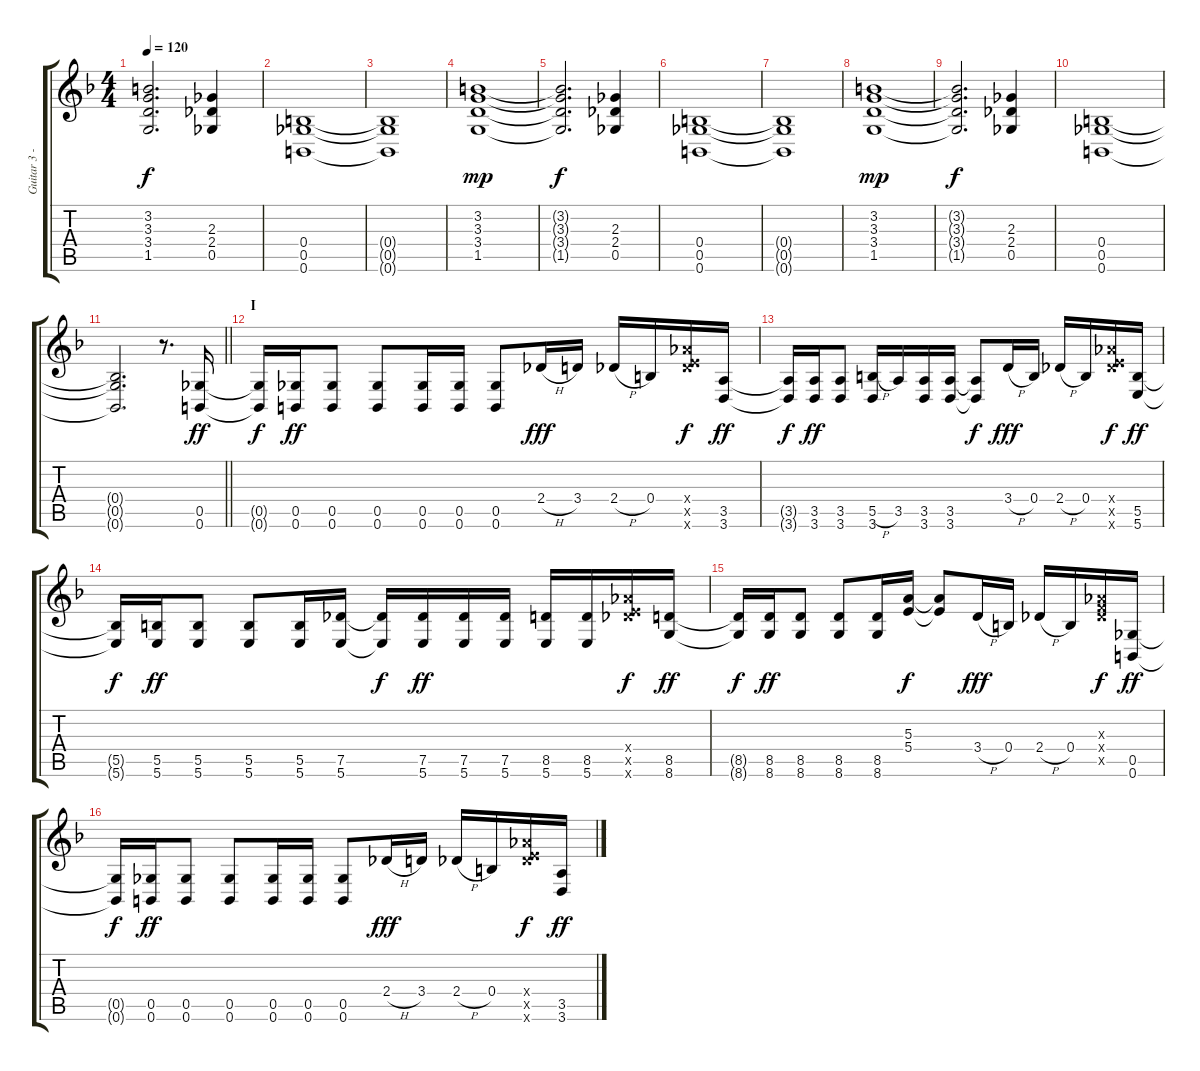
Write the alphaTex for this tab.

\track ("Guitar 3 - Aoi" "Guitar 3 -") {instrument distortionguitar}
\staff {score tabs}
\tuning (Db4 Ab3 E3 B2 Gb2 B1) {hide}
\ts (4 4)
\tempo 120
\clef g2
\ks f
(3.2{t} 3.3{t} 3.4{t} 1.5{t}).2{d dy f} (2.3 2.4 0.5).4 |
(0.4 0.5 0.6).1 |
(0.4{t} 0.5{t} 0.6{t}).1 |
(3.2 3.3 3.4 1.5).1{dy mp} |
(3.2{t} 3.3{t} 3.4{t} 1.5{t}).2{d dy f} (2.3 2.4 0.5).4 |
(0.4 0.5 0.6).1 |
(0.4{t} 0.5{t} 0.6{t}).1 |
(3.2 3.3 3.4 1.5).1{dy mp} |
(3.2{t} 3.3{t} 3.4{t} 1.5{t}).2{d dy f} (2.3 2.4 0.5).4 |
(0.4 0.5 0.6).1 |
\barLineRight lightlight
(0.4{t} 0.5{t} 0.6{t}).2{d} r.8{d} (0.5 0.6).16{dy ff} |
\section ("" "I")
(0.5{t} 0.6{t}).16{dy f} (0.5 0.6).16{dy ff} (0.5 0.6).8 (0.5 0.6).8 (0.5 0.6).16 (0.5 0.6).16 (0.5 0.6).8 2.4{h}.16{dy fff} 3.4.16 2.4{h}.16 0.4.16 (9.4{x} 10.5{x} 14.6{x}).16{dy f} (3.5 3.6).16{dy ff} |
(3.5{t} 3.6{t}).16{dy f} (3.5 3.6).16{dy ff} (3.5 3.6).8 (5.5{h} 3.6).16 3.5.16 (3.5 3.6).16 (3.5 3.6).16 (3.5{t} 3.6{t}).8{dy f} 3.4{h}.16{dy fff} 0.4.16 2.4{h}.16 0.4.16 (9.4{x} 10.5{x} 14.6{x}).16{dy f} (5.5 5.6).16{dy ff} |
(5.5{t} 5.6{t}).16{dy f} (5.5 5.6).16{dy ff} (5.5 5.6).8 (5.5 5.6).8 (5.5 5.6).16 (7.5 5.6).16 (7.5{t} 5.6{t}).16{dy f} (7.5 5.6).16{dy ff} (7.5 5.6).16 (7.5 5.6).16 (8.5 5.6).16 (8.5 5.6).16 (9.4{x} 10.5{x} 14.6{x}).16{dy f} (8.5 8.6).16{dy ff} |
(8.5{t} 8.6{t}).16{dy f} (8.5 8.6).16{dy ff} (8.5 8.6).8 (8.5 8.6).8 (8.5 8.6).16 (5.3 5.4).16{dy f} (5.3{t} 5.4{t}).8 3.4{h}.16{dy fff} 0.4.16 2.4{h}.16 0.4.16 (4.3{x} 6.4{x} 7.5{x}).16{dy f} (0.5 0.6).16{dy ff} |
(0.5{t} 0.6{t}).16{dy f} (0.5 0.6).16{dy ff} (0.5 0.6).8 (0.5 0.6).8 (0.5 0.6).16 (0.5 0.6).16 (0.5 0.6).8 2.4{h}.16{dy fff} 3.4.16 2.4{h}.16 0.4.16 (9.4{x} 10.5{x} 14.6{x}).16{dy f} (3.5 3.6).16{dy ff}
